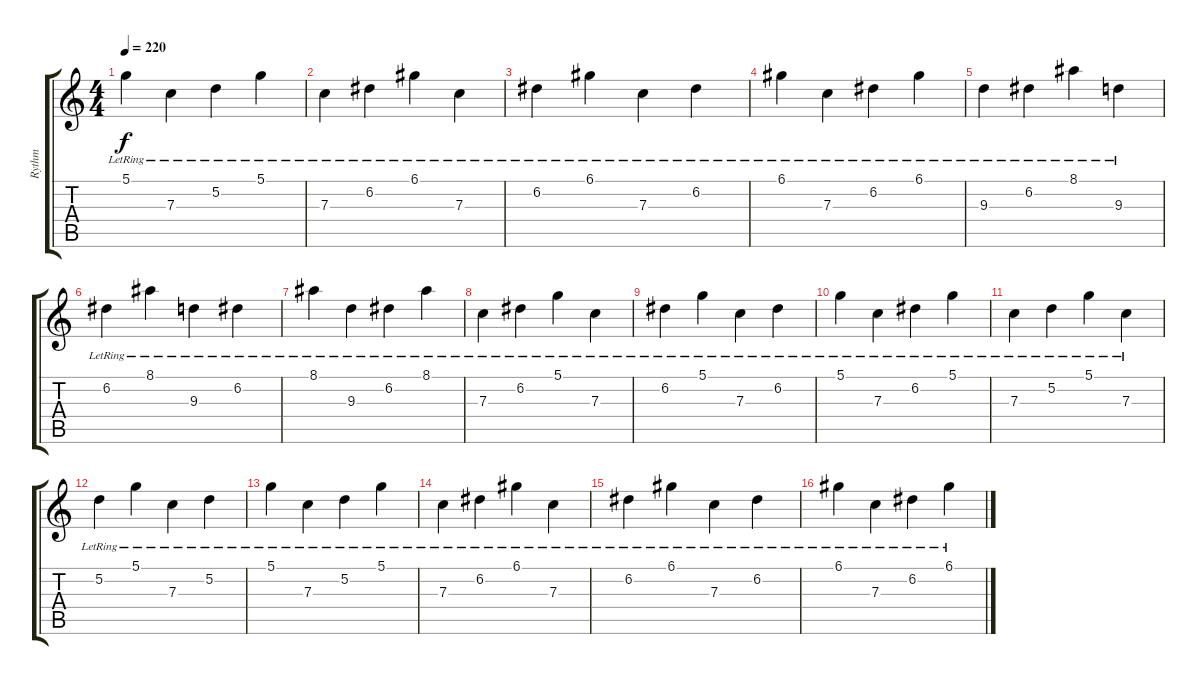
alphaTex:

\track ("Rythm" "Rythm") {instrument electricguitarjazz}
\staff {score tabs}
\tuning (D4 A3 F3 C3 G2 C2) {hide}
\ts (4 4)
\tempo 220
\clef g2
\ks c
5.1{lr}.4{dy f} 7.3{lr}.4 5.2{lr}.4 5.1{lr}.4 |
7.3{lr}.4 6.2{lr}.4 6.1{lr}.4 7.3{lr}.4 |
6.2{lr}.4 6.1{lr}.4 7.3{lr}.4 6.2{lr}.4 |
6.1{lr}.4 7.3{lr}.4 6.2{lr}.4 6.1{lr}.4 |
9.3{lr}.4{volume 9} 6.2{lr}.4 8.1{lr}.4 9.3{lr}.4 |
6.2{lr}.4 8.1{lr}.4 9.3{lr}.4 6.2{lr}.4 |
8.1{lr}.4 9.3{lr}.4 6.2{lr}.4 8.1{lr}.4 |
7.3{lr}.4 6.2{lr}.4 5.1{lr}.4 7.3{lr}.4 |
6.2{lr}.4 5.1{lr}.4{volume 5} 7.3{lr}.4 6.2{lr}.4 |
5.1{lr}.4 7.3{lr}.4 6.2{lr}.4 5.1{lr}.4 |
7.3{lr}.4 5.2{lr}.4 5.1{lr}.4 7.3{lr}.4 |
5.2{lr}.4 5.1{lr}.4 7.3{lr}.4 5.2{lr}.4 |
5.1{lr}.4 7.3{lr}.4 5.2{lr}.4{volume 0} 5.1{lr}.4 |
7.3{lr}.4 6.2{lr}.4 6.1{lr}.4 7.3{lr}.4 |
6.2{lr}.4 6.1{lr}.4 7.3{lr}.4 6.2{lr}.4 |
6.1{lr}.4 7.3{lr}.4 6.2{lr}.4 6.1{lr}.4
